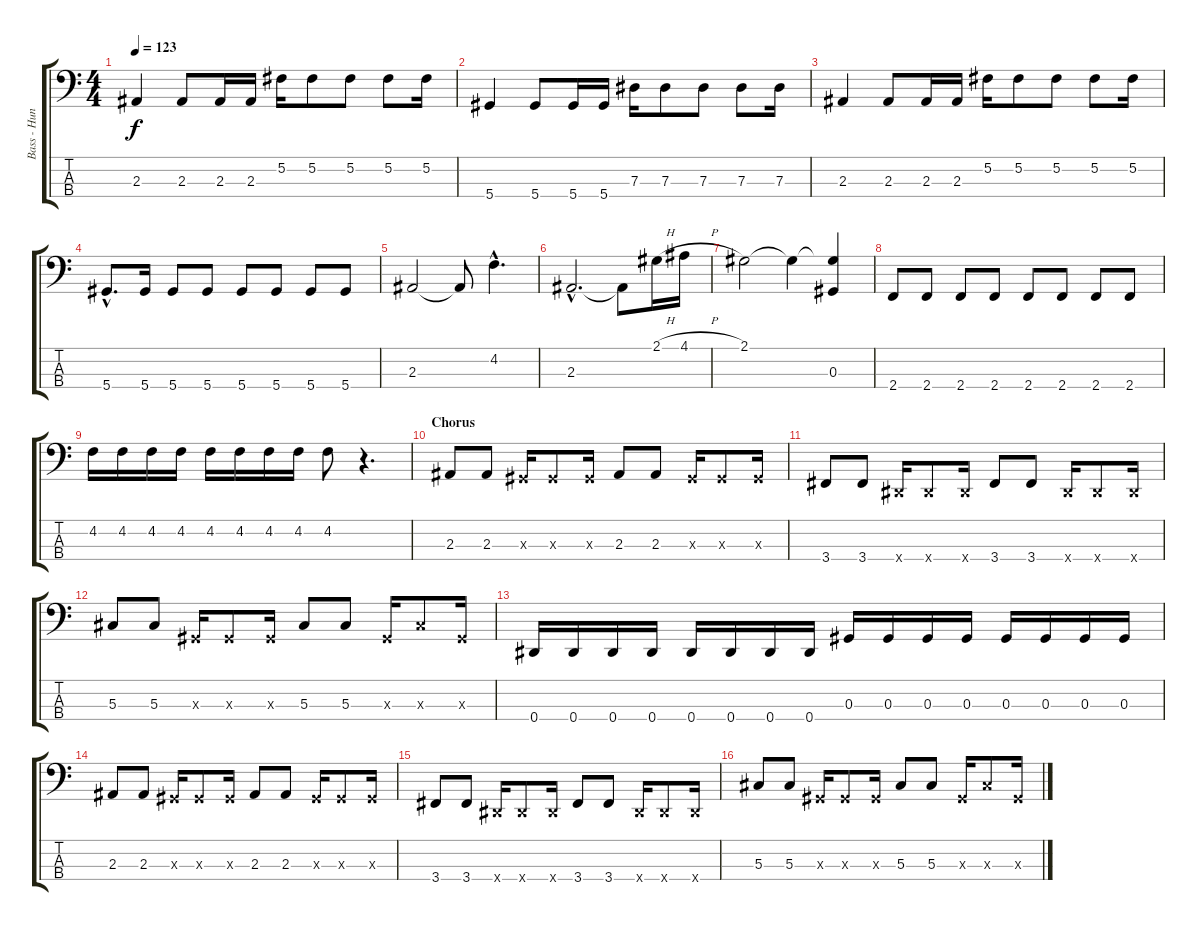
\track ("Bass - Hunter" "Bass - Hun") {instrument electricbasspick}
\staff {score tabs}
\tuning (Gb2 Db2 Ab1 Eb1) {hide}
\ts (4 4)
\tempo 123
\clef f4
\ks c
2.3.4{dy f} 2.3.8 2.3.16 2.3.16 5.2.16 5.2.8 5.2.8 5.2.8 5.2.16 |
5.4.4 5.4.8 5.4.16 5.4.16 7.3.16 7.3.8 7.3.8 7.3.8 7.3.16 |
2.3.4 2.3.8 2.3.16 2.3.16 5.2.16 5.2.8 5.2.8 5.2.8 5.2.16 |
5.4{hac}.8{d} 5.4.16 5.4.8 5.4.8 5.4.8 5.4.8 5.4.8 5.4.8 |
2.3.2 2.3{t}.8 4.2{hac}.4{d} |
2.3{hac}.2{d} 2.3{t}.8 2.1{h}.16 4.1{h}.16 |
2.1.2 2.1{t}.4 (2.1{t} 0.3).4 |
2.4.8 2.4.8 2.4.8 2.4.8 2.4.8 2.4.8 2.4.8 2.4.8 |
4.2.16 4.2.16 4.2.16 4.2.16 4.2.16 4.2.16 4.2.16 4.2.16 4.2.8 r.4{d} |
\section ("" "Chorus")
2.3.8 2.3.8 0.3{x}.16 0.3{x}.8 0.3{x}.16 2.3.8 2.3.8 0.3{x}.16 0.3{x}.8 0.3{x}.16 |
3.4.8 3.4.8 0.4{x}.16 0.4{x}.8 0.4{x}.16 3.4.8 3.4.8 0.4{x}.16 0.4{x}.8 0.4{x}.16 |
5.3.8 5.3.8 0.3{x}.16 0.3{x}.8 0.3{x}.16 5.3.8 5.3.8 0.3{x}.16 5.3{x}.8 0.3{x}.16 |
0.4.16 0.4.16 0.4.16 0.4.16 0.4.16 0.4.16 0.4.16 0.4.16 0.3.16 0.3.16 0.3.16 0.3.16 0.3.16 0.3.16 0.3.16 0.3.16 |
2.3.8 2.3.8 0.3{x}.16 0.3{x}.8 0.3{x}.16 2.3.8 2.3.8 0.3{x}.16 0.3{x}.8 0.3{x}.16 |
3.4.8 3.4.8 0.4{x}.16 0.4{x}.8 0.4{x}.16 3.4.8 3.4.8 0.4{x}.16 0.4{x}.8 0.4{x}.16 |
5.3.8 5.3.8 0.3{x}.16 0.3{x}.8 0.3{x}.16 5.3.8 5.3.8 0.3{x}.16 5.3{x}.8 0.3{x}.16
